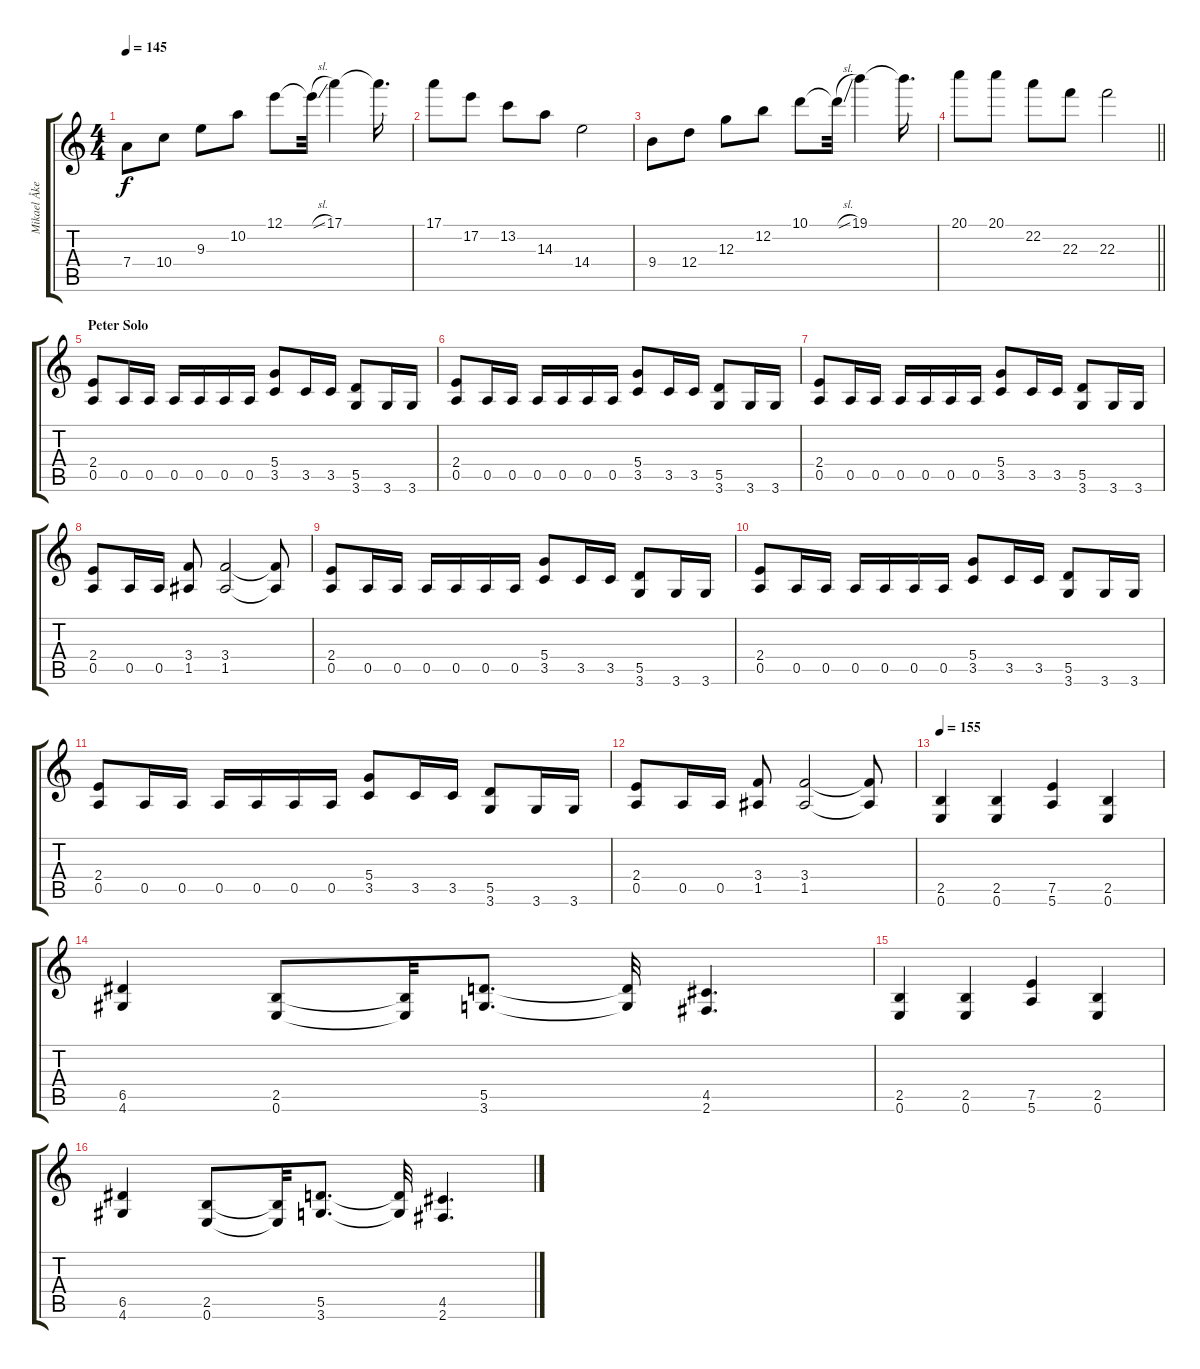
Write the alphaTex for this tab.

\track ("Mikael Åkerfeldt" "Mikael Åke") {instrument distortionguitar}
\staff {score tabs}
\tuning (E4 B3 G3 D3 A2 E2) {hide}
\ts (4 4)
\tempo 145
\clef g2
\ks c
7.4.8{dy f} 10.4.8 9.3.8 10.2.8 12.1.8 12.1{sl t}.32 17.1.4 17.1{t}.16{d} |
17.1.8 17.2.8 13.2.8 14.3.8 14.4.2 |
9.4.8 12.4.8 12.3.8 12.2.8 10.1.8 10.1{sl t}.32 19.1.4 19.1{t}.16{d} |
\barLineRight lightlight
20.1.8 20.1.8 22.2.8 22.3.8 22.3.2 |
\section ("" "Peter Solo")
(2.4 0.5).8 0.5.16 0.5.16 0.5.16 0.5.16 0.5.16 0.5.16 (5.4 3.5).8 3.5.16 3.5.16 (5.5 3.6).8 3.6.16 3.6.16 |
(2.4 0.5).8 0.5.16 0.5.16 0.5.16 0.5.16 0.5.16 0.5.16 (5.4 3.5).8 3.5.16 3.5.16 (5.5 3.6).8 3.6.16 3.6.16 |
(2.4 0.5).8 0.5.16 0.5.16 0.5.16 0.5.16 0.5.16 0.5.16 (5.4 3.5).8 3.5.16 3.5.16 (5.5 3.6).8 3.6.16 3.6.16 |
(2.4 0.5).8 0.5.16 0.5.16 (3.4 1.5).8 (3.4 1.5).2 (3.4{t} 1.5{t}).8 |
(2.4 0.5).8 0.5.16 0.5.16 0.5.16 0.5.16 0.5.16 0.5.16 (5.4 3.5).8 3.5.16 3.5.16 (5.5 3.6).8 3.6.16 3.6.16 |
(2.4 0.5).8 0.5.16 0.5.16 0.5.16 0.5.16 0.5.16 0.5.16 (5.4 3.5).8 3.5.16 3.5.16 (5.5 3.6).8 3.6.16 3.6.16 |
(2.4 0.5).8 0.5.16 0.5.16 0.5.16 0.5.16 0.5.16 0.5.16 (5.4 3.5).8 3.5.16 3.5.16 (5.5 3.6).8 3.6.16 3.6.16 |
(2.4 0.5).8 0.5.16 0.5.16 (3.4 1.5).8 (3.4 1.5).2 (3.4{t} 1.5{t}).8 |
\tempo 155
(2.5 0.6).4 (2.5 0.6).4 (7.5 5.6).4 (2.5 0.6).4 |
(6.5 4.6).4 (2.5 0.6).8 (2.5{t} 0.6{t}).32 (5.5 3.6).8{d} (5.5{t} 3.6{t}).32 (4.5 2.6).4{d} |
(2.5 0.6).4 (2.5 0.6).4 (7.5 5.6).4 (2.5 0.6).4 |
(6.5 4.6).4 (2.5 0.6).8 (2.5{t} 0.6{t}).32 (5.5 3.6).8{d} (5.5{t} 3.6{t}).32 (4.5 2.6).4{d}
